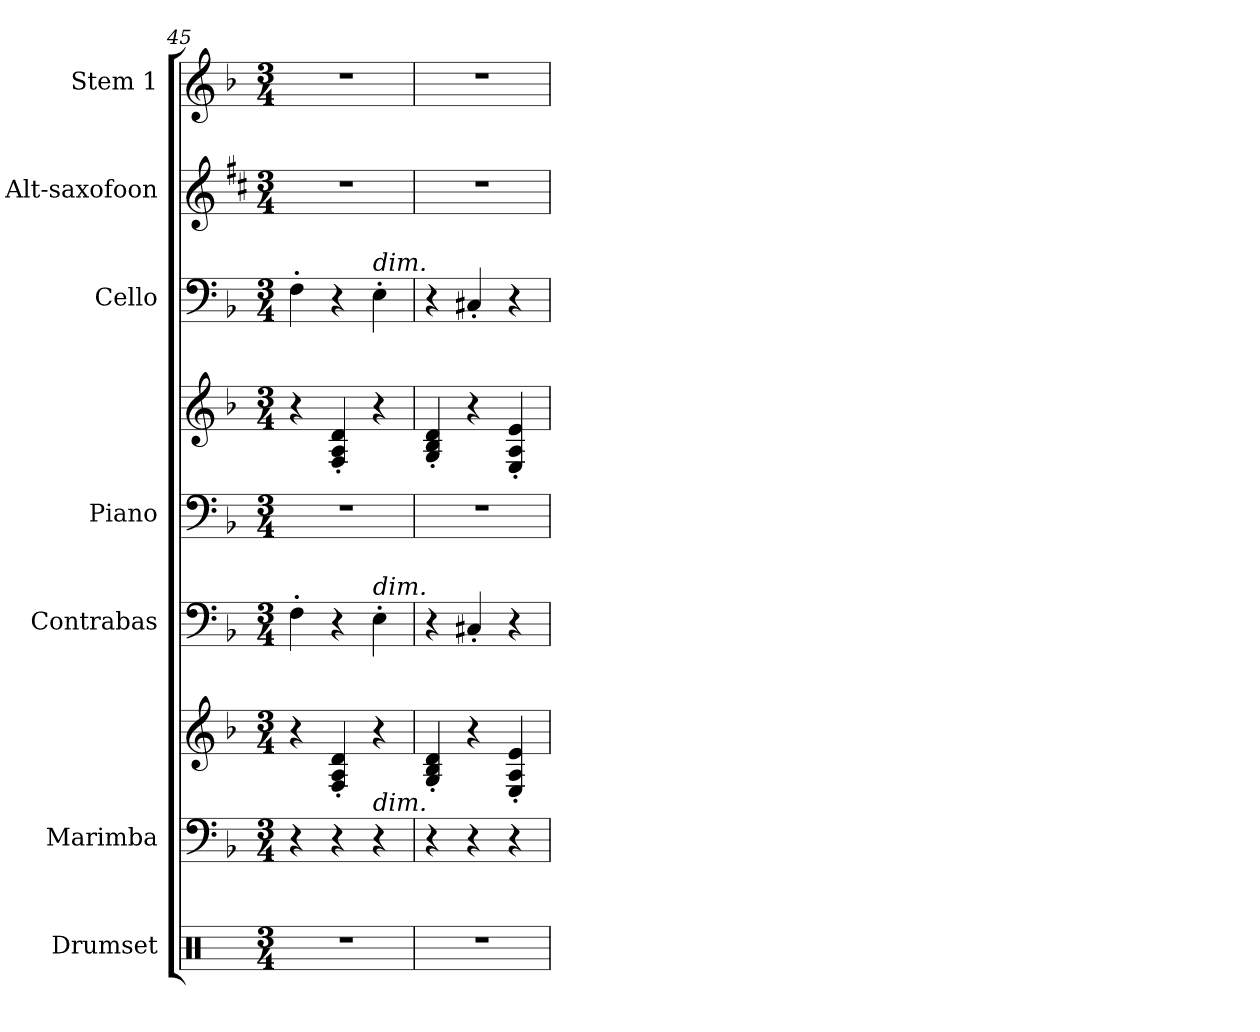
**kern	**kern	**kern	**kern	**kern	**kern	**kern	**kern	**kern
*part7	*part6	*part6	*part5	*part4	*part4	*part3	*part2	*part1
*staff9	*staff8	*staff7	*staff6	*staff5	*staff4	*staff3	*staff2	*staff1
*I"Drumset	*I"Marimba	*	*I"Contrabas	*I"Piano	*	*I"Cello	*I"Alt-saxofoon	*I"Stem 1
*I'D. set	*I'Mrm.	*	*I'Ca. Bs.	*I'Pno.	*	*	*I'A. Sax.	*I'Stm. 1
*clefX	*clefF4	*clefG2	*clefF4	*clefF4	*clefG2	*clefF4	*clefG2	*clefG2
*	*	*	*ITrd7c12	*	*	*	*ITrd5c9	*
*k[]	*k[b-]	*k[b-]	*k[b-]	*k[b-]	*k[b-]	*k[b-]	*k[b-]	*k[b-]
*M3/4	*M3/4	*M3/4	*M3/4	*M3/4	*M3/4	*M3/4	*M3/4	*M3/4
=45	=45	=45	=45	=45	=45	=45	=45	=45
2.r	4r	4r	4FF'\	2.r	4r	4F'\	2.r	2.r
.	4r	4F/' 4A/' 4d/'	4r	.	4F/' 4A/' 4d/'	4r	.	.
!	!	!	!	!	!	!LO:TX:a:i:t=dim.	!	!
!	!	!	!LO:TX:a:i:t=dim.	!	!	!	!	!
!	!LO:TX:a:i:t=dim.	!	!	!	!	!	!	!
.	4r	4r	4EE'\	.	4r	4E'\	.	.
=46	=46	=46	=46	=46	=46	=46	=46	=46
2.r	4r	4G/' 4B-/' 4d/'	4r	2.r	4G/' 4B-/' 4d/'	4r	2.r	2.r
.	4r	4r	4CC#X'/	.	4r	4C#X'/	.	.
.	4r	4E/' 4A/' 4e/'	4r	.	4E/' 4A/' 4e/'	4r	.	.
=	=	=	=	=	=	=	=	=
*-	*-	*-	*-	*-	*-	*-	*-	*-
